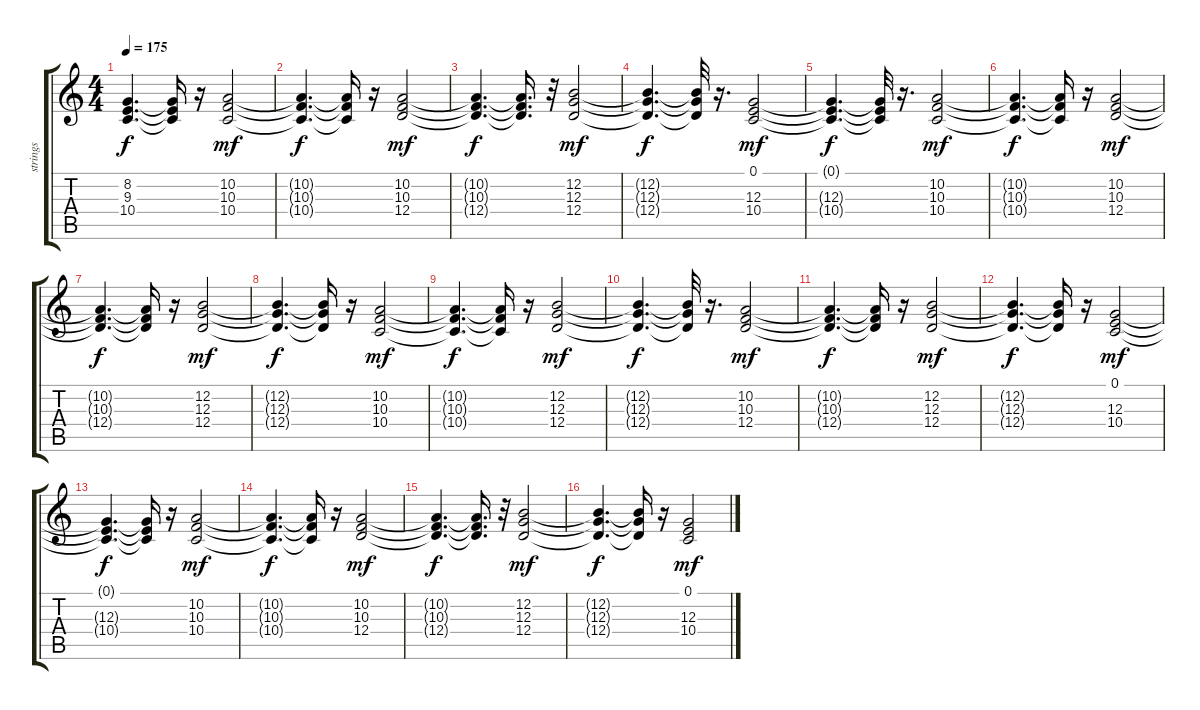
\track ("strings" "strings") {instrument synthstrings1}
\staff {score tabs}
\tuning (E4 B3 G3 D3 A2 E2) {hide}
\ts (4 4)
\tempo 175
\clef g2
\ks c
(8.2{t} 9.3{t} 10.4{t}).4{d dy f} (8.2{t} 9.3{t} 10.4{t}).16 r.16 (10.2 10.3 10.4).2{dy mf} |
(10.2{t} 10.3{t} 10.4{t}).4{d dy f} (10.2{t} 10.3{t} 10.4{t}).16 r.16 (10.2 10.3 12.4).2{dy mf} |
(10.2{t} 10.3{t} 12.4{t}).4{d dy f} (10.2{t} 10.3{t} 12.4{t}).16{d} r.32 (12.2 12.3 12.4).2{dy mf} |
(12.2{t} 12.3{t} 12.4{t}).4{d dy f} (12.2{t} 12.3{t} 12.4{t}).32 r.16{d} (0.1 12.3 10.4).2{dy mf} |
(0.1{t} 12.3{t} 10.4{t}).4{d dy f} (0.1{t} 12.3{t} 10.4{t}).32 r.16{d} (10.2 10.3 10.4).2{dy mf} |
(10.2{t} 10.3{t} 10.4{t}).4{d dy f} (10.2{t} 10.3{t} 10.4{t}).16 r.16 (10.2 10.3 12.4).2{dy mf} |
(10.2{t} 10.3{t} 12.4{t}).4{d dy f} (10.2{t} 10.3{t} 12.4{t}).16 r.16 (12.2 12.3 12.4).2{dy mf} |
(12.2{t} 12.3{t} 12.4{t}).4{d dy f} (12.2{t} 12.3{t} 12.4{t}).16 r.16 (10.2 10.3 10.4).2{dy mf} |
(10.2{t} 10.3{t} 10.4{t}).4{d dy f} (10.2{t} 10.3{t} 10.4{t}).16 r.16 (12.2 12.3 12.4).2{dy mf} |
(12.2{t} 12.3{t} 12.4{t}).4{d dy f} (12.2{t} 12.3{t} 12.4{t}).32 r.16{d} (10.2 10.3 12.4).2{dy mf} |
(10.2{t} 10.3{t} 12.4{t}).4{d dy f} (10.2{t} 10.3{t} 12.4{t}).16 r.16 (12.2 12.3 12.4).2{dy mf} |
(12.2{t} 12.3{t} 12.4{t}).4{d dy f} (12.2{t} 12.3{t} 12.4{t}).16 r.16 (0.1 12.3 10.4).2{dy mf} |
(0.1{t} 12.3{t} 10.4{t}).4{d dy f} (0.1{t} 12.3{t} 10.4{t}).16 r.16 (10.2 10.3 10.4).2{dy mf} |
(10.2{t} 10.3{t} 10.4{t}).4{d dy f} (10.2{t} 10.3{t} 10.4{t}).16 r.16 (10.2 10.3 12.4).2{dy mf} |
(10.2{t} 10.3{t} 12.4{t}).4{d dy f} (10.2{t} 10.3{t} 12.4{t}).16{d} r.32 (12.2 12.3 12.4).2{dy mf} |
(12.2{t} 12.3{t} 12.4{t}).4{d dy f} (12.2{t} 12.3{t} 12.4{t}).16 r.16 (0.1 12.3 10.4).2{dy mf}
